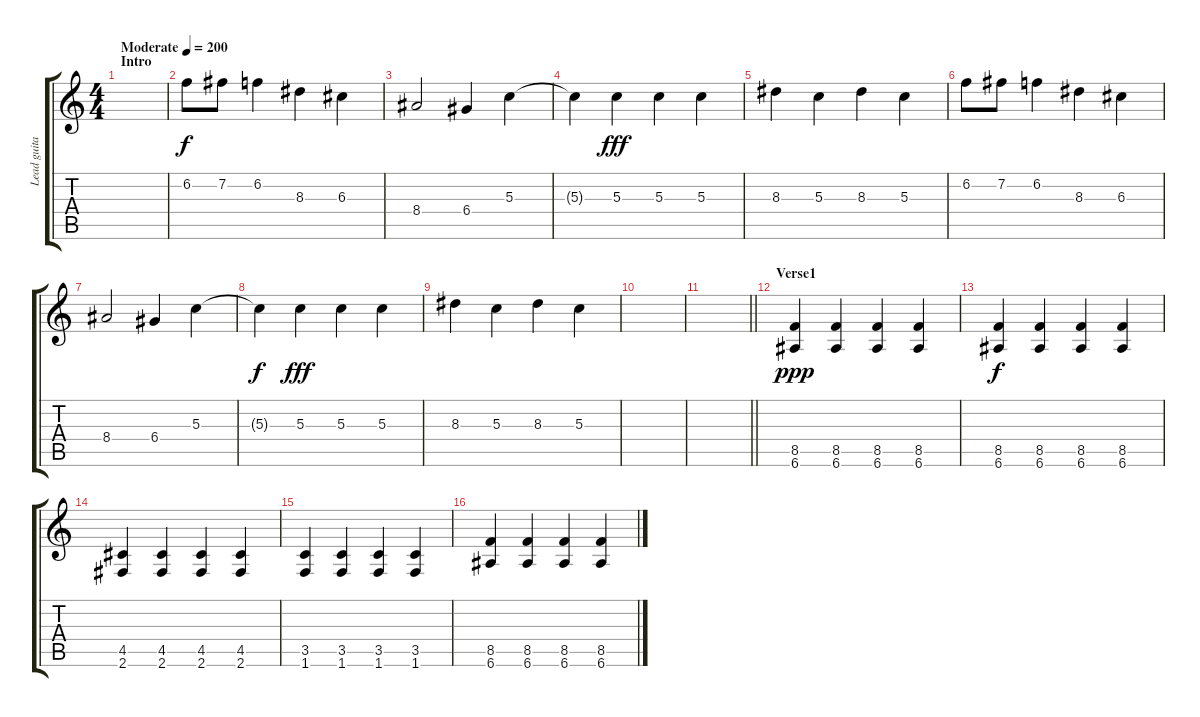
\track ("Lead guitar" "Lead guita") {instrument overdrivenguitar}
\staff {score tabs}
\tuning (E4 B3 G3 D3 A2 E2) {hide}
\ts (4 4)
\section ("" "Intro")
\tempo (200 "Moderate")
\clef g2
\ks c
|
6.2.8 7.2.8 6.2.4 8.3.4 6.3.4 |
8.4.2 6.4.4 5.3.4 |
5.3{t}.4{dy f} 5.3.4{dy fff} 5.3.4 5.3.4 |
8.3.4 5.3.4 8.3.4 5.3.4 |
6.2.8 7.2.8 6.2.4 8.3.4 6.3.4 |
8.4.2 6.4.4 5.3.4 |
5.3{t}.4{dy f} 5.3.4{dy fff} 5.3.4 5.3.4 |
8.3.4 5.3.4 8.3.4 5.3.4 |
|
\barLineRight lightlight
|
\section ("" "Verse1")
(8.5 6.6).4{dy ppp} (8.5 6.6).4 (8.5 6.6).4 (8.5 6.6).4 |
(8.5 6.6).4{dy f} (8.5 6.6).4 (8.5 6.6).4 (8.5 6.6).4 |
(4.5 2.6).4 (4.5 2.6).4 (4.5 2.6).4 (4.5 2.6).4 |
(3.5 1.6).4 (3.5 1.6).4 (3.5 1.6).4 (3.5 1.6).4 |
(8.5 6.6).4 (8.5 6.6).4 (8.5 6.6).4 (8.5 6.6).4
